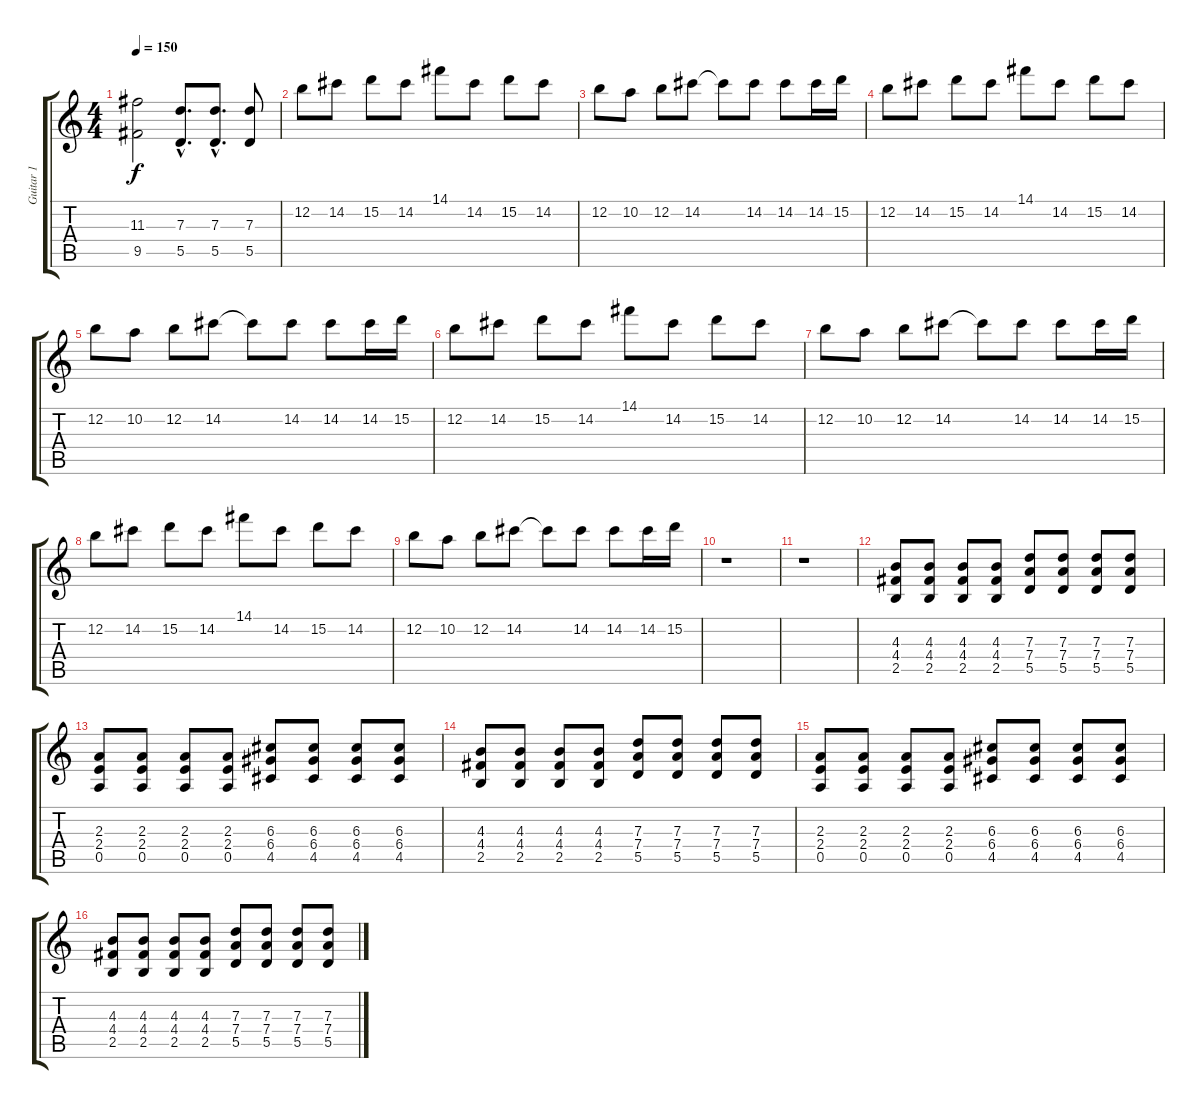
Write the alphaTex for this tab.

\track ("Guitar 1" "Guitar 1") {instrument distortionguitar}
\staff {score tabs}
\tuning (E4 B3 G3 D3 A2 E2) {hide}
\ts (4 4)
\tempo 150
\clef g2
\ks c
(11.3{t} 9.5{t}).2{dy f} (7.3{hac} 5.5{hac}).8{d} (7.3{hac} 5.5{hac}).8{d} (7.3 5.5).8 |
12.2.8 14.2.8 15.2.8 14.2.8 14.1.8 14.2.8 15.2.8 14.2.8 |
12.2.8 10.2.8 12.2.8 14.2.8 14.2{t}.8 14.2.8 14.2.8 14.2.16 15.2.16 |
12.2.8 14.2.8 15.2.8 14.2.8 14.1.8 14.2.8 15.2.8 14.2.8 |
12.2.8 10.2.8 12.2.8 14.2.8 14.2{t}.8 14.2.8 14.2.8 14.2.16 15.2.16 |
12.2.8 14.2.8 15.2.8 14.2.8 14.1.8 14.2.8 15.2.8 14.2.8 |
12.2.8 10.2.8 12.2.8 14.2.8 14.2{t}.8 14.2.8 14.2.8 14.2.16 15.2.16 |
12.2.8 14.2.8 15.2.8 14.2.8 14.1.8 14.2.8 15.2.8 14.2.8 |
12.2.8 10.2.8 12.2.8 14.2.8 14.2{t}.8 14.2.8 14.2.8 14.2.16 15.2.16 |
r.1 |
r.1 |
(4.3 4.4 2.5).8 (4.3 4.4 2.5).8 (4.3 4.4 2.5).8 (4.3 4.4 2.5).8 (7.3 7.4 5.5).8 (7.3 7.4 5.5).8 (7.3 7.4 5.5).8 (7.3 7.4 5.5).8 |
(2.3 2.4 0.5).8 (2.3 2.4 0.5).8 (2.3 2.4 0.5).8 (2.3 2.4 0.5).8 (6.3 6.4 4.5).8 (6.3 6.4 4.5).8 (6.3 6.4 4.5).8 (6.3 6.4 4.5).8 |
(4.3 4.4 2.5).8 (4.3 4.4 2.5).8 (4.3 4.4 2.5).8 (4.3 4.4 2.5).8 (7.3 7.4 5.5).8 (7.3 7.4 5.5).8 (7.3 7.4 5.5).8 (7.3 7.4 5.5).8 |
(2.3 2.4 0.5).8 (2.3 2.4 0.5).8 (2.3 2.4 0.5).8 (2.3 2.4 0.5).8 (6.3 6.4 4.5).8 (6.3 6.4 4.5).8 (6.3 6.4 4.5).8 (6.3 6.4 4.5).8 |
(4.3 4.4 2.5).8 (4.3 4.4 2.5).8 (4.3 4.4 2.5).8 (4.3 4.4 2.5).8 (7.3 7.4 5.5).8 (7.3 7.4 5.5).8 (7.3 7.4 5.5).8 (7.3 7.4 5.5).8
